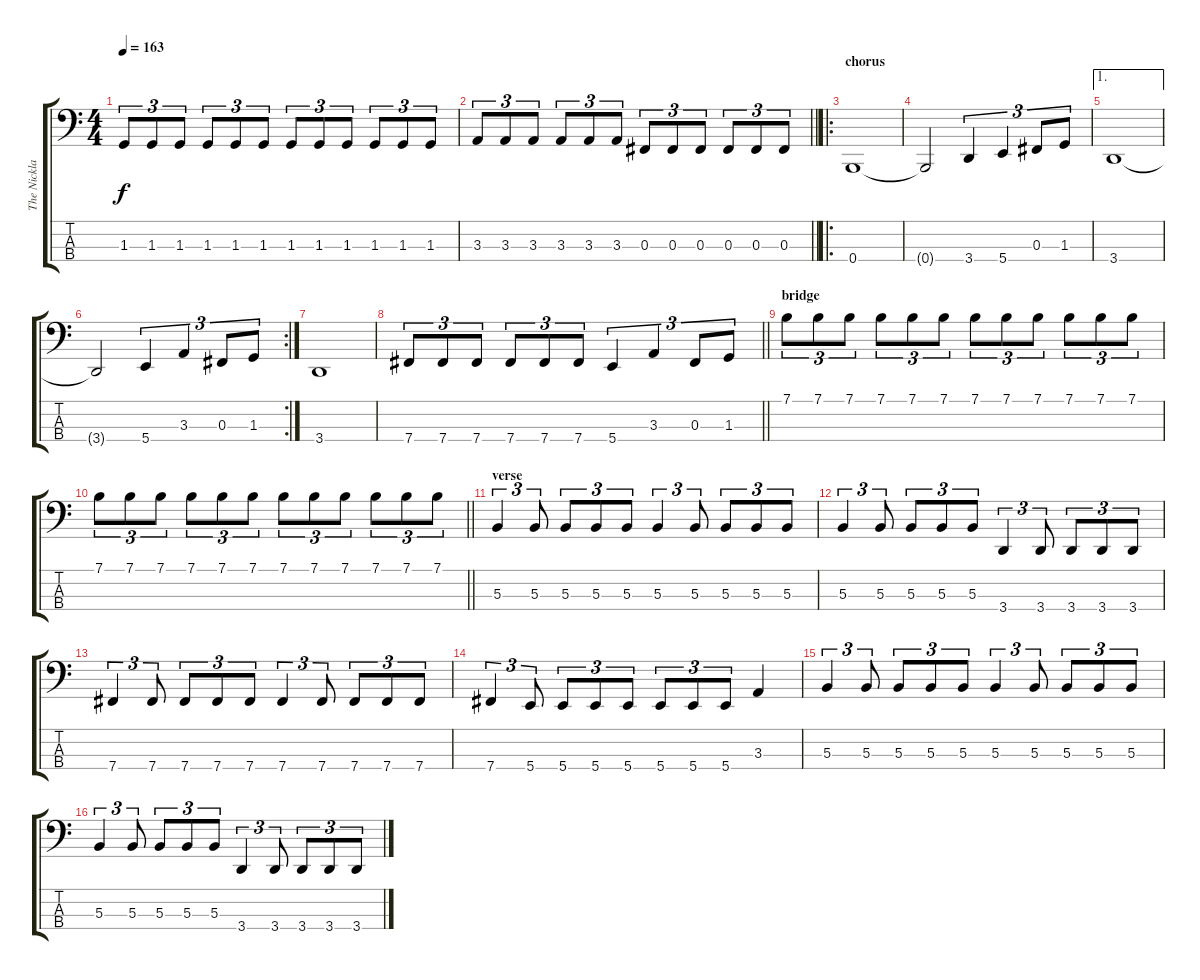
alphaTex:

\track ("The Nicklasson" "The Nickla") {instrument electricbasspick}
\staff {score tabs}
\tuning (E2 B1 Gb1 B0) {hide}
\ts (4 4)
\tempo 163
\clef f4
\ks c
1.3.8{tu (3 2) dy f} 1.3.8{tu (3 2)} 1.3.8{tu (3 2)} 1.3.8{tu (3 2)} 1.3.8{tu (3 2)} 1.3.8{tu (3 2)} 1.3.8{tu (3 2)} 1.3.8{tu (3 2)} 1.3.8{tu (3 2)} 1.3.8{tu (3 2)} 1.3.8{tu (3 2)} 1.3.8{tu (3 2)} |
\barLineRight lightlight
3.3.8{tu (3 2)} 3.3.8{tu (3 2)} 3.3.8{tu (3 2)} 3.3.8{tu (3 2)} 3.3.8{tu (3 2)} 3.3.8{tu (3 2)} 0.3.8{tu (3 2)} 0.3.8{tu (3 2)} 0.3.8{tu (3 2)} 0.3.8{tu (3 2)} 0.3.8{tu (3 2)} 0.3.8{tu (3 2)} |
\ro
\section ("" "chorus")
0.4.1 |
0.4{t}.2 3.4.4{tu (3 2)} 5.4.4{tu (3 2)} 0.3.8{tu (3 2)} 1.3.8{tu (3 2)} |
\ae 1
3.4.1 |
\rc 2
3.4{t}.2 5.4.4{tu (3 2)} 3.3.4{tu (3 2)} 0.3.8{tu (3 2)} 1.3.8{tu (3 2)} |
3.4.1 |
\barLineRight lightlight
7.4.8{tu (3 2)} 7.4.8{tu (3 2)} 7.4.8{tu (3 2)} 7.4.8{tu (3 2)} 7.4.8{tu (3 2)} 7.4.8{tu (3 2)} 5.4.4{tu (3 2)} 3.3.4{tu (3 2)} 0.3.8{tu (3 2)} 1.3.8{tu (3 2)} |
\section ("" "bridge")
7.1.8{tu (3 2) volume 4 instrument synthbass1} 7.1.8{tu (3 2)} 7.1.8{tu (3 2)} 7.1.8{tu (3 2) volume 11} 7.1.8{tu (3 2)} 7.1.8{tu (3 2)} 7.1.8{tu (3 2)} 7.1.8{tu (3 2)} 7.1.8{tu (3 2)} 7.1.8{tu (3 2)} 7.1.8{tu (3 2)} 7.1.8{tu (3 2)} |
\barLineRight lightlight
7.1.8{tu (3 2)} 7.1.8{tu (3 2)} 7.1.8{tu (3 2)} 7.1.8{tu (3 2)} 7.1.8{tu (3 2)} 7.1.8{tu (3 2)} 7.1.8{tu (3 2)} 7.1.8{tu (3 2)} 7.1.8{tu (3 2)} 7.1.8{tu (3 2)} 7.1.8{tu (3 2)} 7.1.8{tu (3 2)} |
\section ("" "verse")
5.3.4{tu (3 2) volume 16 instrument electricbasspick} 5.3.8{tu (3 2)} 5.3.8{tu (3 2)} 5.3.8{tu (3 2)} 5.3.8{tu (3 2)} 5.3.4{tu (3 2)} 5.3.8{tu (3 2)} 5.3.8{tu (3 2)} 5.3.8{tu (3 2)} 5.3.8{tu (3 2)} |
5.3.4{tu (3 2)} 5.3.8{tu (3 2)} 5.3.8{tu (3 2)} 5.3.8{tu (3 2)} 5.3.8{tu (3 2)} 3.4.4{tu (3 2)} 3.4.8{tu (3 2)} 3.4.8{tu (3 2)} 3.4.8{tu (3 2)} 3.4.8{tu (3 2)} |
7.4.4{tu (3 2)} 7.4.8{tu (3 2)} 7.4.8{tu (3 2)} 7.4.8{tu (3 2)} 7.4.8{tu (3 2)} 7.4.4{tu (3 2)} 7.4.8{tu (3 2)} 7.4.8{tu (3 2)} 7.4.8{tu (3 2)} 7.4.8{tu (3 2)} |
7.4.4{tu (3 2)} 5.4.8{tu (3 2)} 5.4.8{tu (3 2)} 5.4.8{tu (3 2)} 5.4.8{tu (3 2)} 5.4.8{tu (3 2)} 5.4.8{tu (3 2)} 5.4.8{tu (3 2)} 3.3.4 |
5.3.4{tu (3 2)} 5.3.8{tu (3 2)} 5.3.8{tu (3 2)} 5.3.8{tu (3 2)} 5.3.8{tu (3 2)} 5.3.4{tu (3 2)} 5.3.8{tu (3 2)} 5.3.8{tu (3 2)} 5.3.8{tu (3 2)} 5.3.8{tu (3 2)} |
5.3.4{tu (3 2)} 5.3.8{tu (3 2)} 5.3.8{tu (3 2)} 5.3.8{tu (3 2)} 5.3.8{tu (3 2)} 3.4.4{tu (3 2)} 3.4.8{tu (3 2)} 3.4.8{tu (3 2)} 3.4.8{tu (3 2)} 3.4.8{tu (3 2)}
